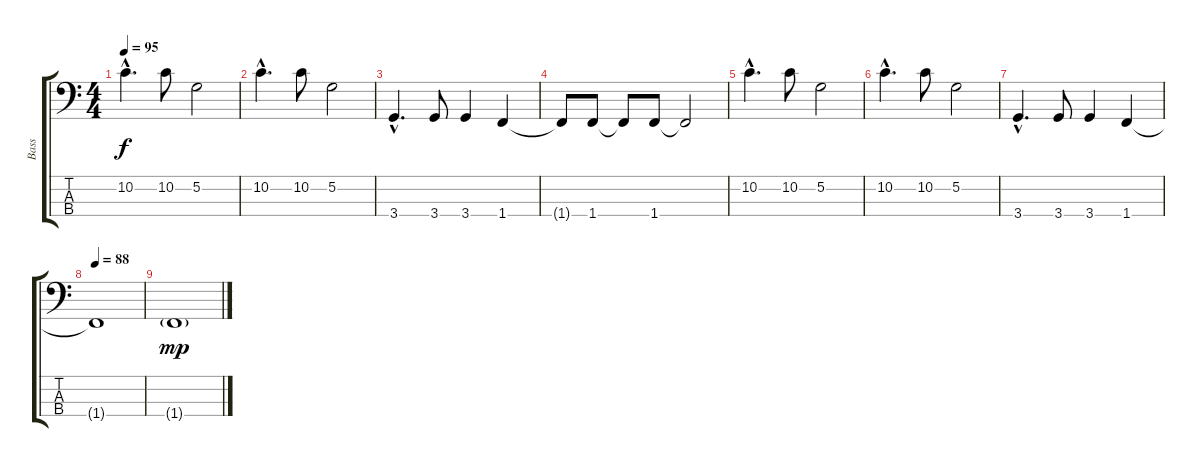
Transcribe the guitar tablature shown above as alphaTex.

\track ("Bass" "Bass") {instrument electricbassfinger}
\staff {score tabs}
\tuning (G2 D2 A1 E1) {hide}
\ts (4 4)
\tempo 95
\clef f4
\ks c
10.2{hac}.4{d dy f} 10.2.8 5.2.2 |
10.2{hac}.4{d} 10.2.8 5.2.2 |
3.4{hac}.4{d} 3.4.8 3.4.4 1.4.4 |
1.4{t}.8 1.4.8 1.4{t}.8 1.4.8 1.4{t}.2 |
10.2{hac}.4{d volume 7} 10.2.8 5.2.2 |
10.2{hac}.4{d} 10.2.8 5.2.2 |
3.4{hac}.4{d} 3.4.8 3.4.4 1.4.4 |
\tempo 88
1.4{t}.1 |
1.4{g}.1{dy mp}
